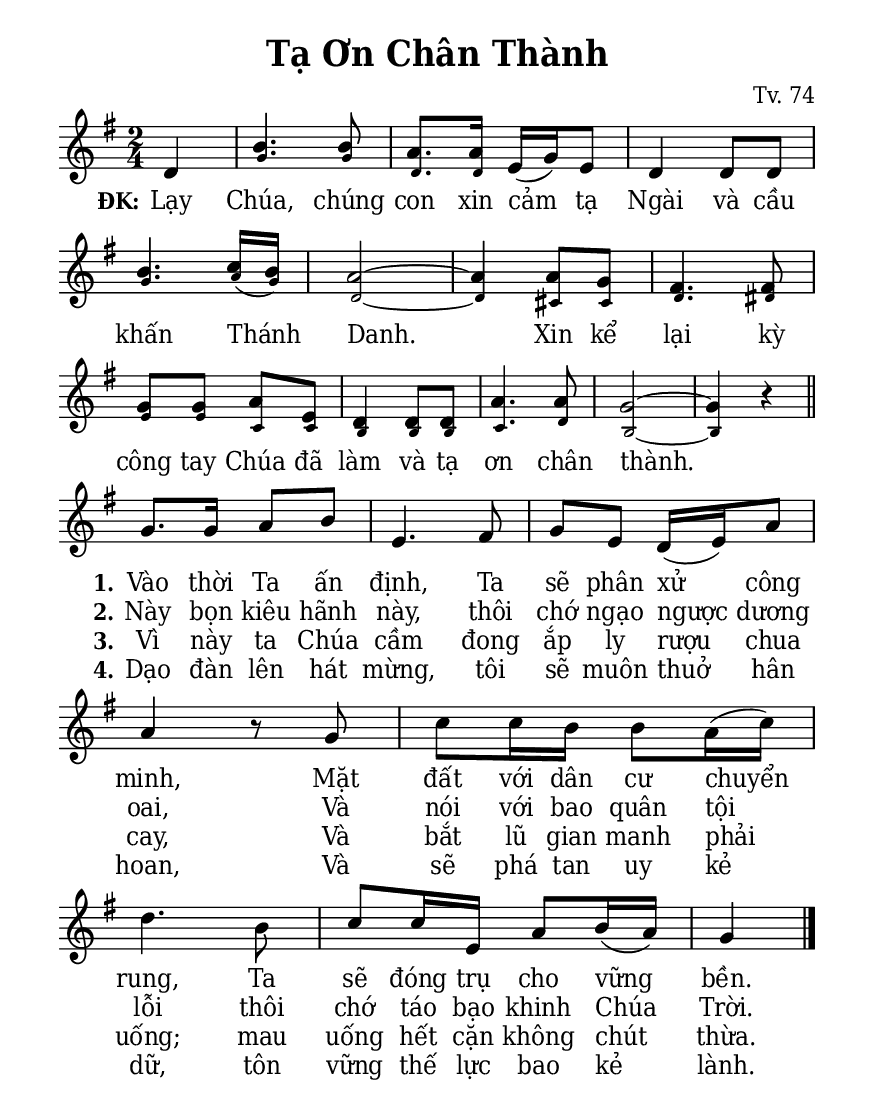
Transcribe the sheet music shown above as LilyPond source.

% Cài đặt chung\
\version "2.22.1"
\include "english.ly"

\header {
  title = "Tạ Ơn Chân Thành"
  composer = "Tv. 74"
  %arranger = "Lm. Kim Long"
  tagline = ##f
}

% Nhạc phiên khúc
nhacPhienKhucSop = \relative c' {
  \partial 4 d4 |
  b'4. b8 |
  a8. a16 e (g) e8 |
  d4 d8 d |
  b'4. c16 (b) |
  a2 ~ |
  a4 a8 g |
  fs4. fs8 |
  g g a e |
  d4 d8 d |
  a'4. a8 |
  g2 ~ |
  g4 r \bar "||"
  
  g8. g16 a8 b |
  e,4. fs8 |
  g e d16 (e) a8 |
  a4 r8 g |
  c c16 b b8 a16 (c) |
  d4. b8 |
  c c16 e, a8 b16 (a) |
  g4 \bar "|."
}

nhacPhienKhucAlto = \relative c' {
  d4 |
  g4. g8 |
  d8. d16 e (g) e8 |
  d4 d8 d |
  g4. a16 (g) |
  d2 ~ |
  d4 cs8 cs |
  d4. ds8 |
  e e c c |
  b4 b8 b |
  c4. d8 |
  b2 ~ |
  b4 r
}

% Lời phiên khúc
loiPhienKhucSop = \lyrics {
  \set stanza = "ĐK:"
  Lạy Chúa, chúng con xin cảm tạ Ngài
  và cầu khấn Thánh Danh.
  Xin kể lại kỳ công tay Chúa đã làm
  và tạ ơn chân thành.
  <<
    {
      \set stanza = "1."
      Vào thời Ta ấn định,
      Ta sẽ phân xử công minh,
      Mặt đất với dân cư chuyển rung,
      Ta sẽ đóng trụ cho vững bền.
    }
    \new Lyrics {
	    \set associatedVoice = "beSop"
	    \set stanza = "2."
	    Này bọn kiêu hãnh này,
	    thôi chớ ngạo ngược dương oai,
	    Và nói với bao quân tội lỗi
	    thôi chớ táo bạo khinh Chúa Trời.
    }
    \new Lyrics {
	    \set associatedVoice = "beSop"
	    \set stanza = "3."
	    Vì này ta Chúa cầm đong ắp ly rượu chua cay,
	    Và bắt lũ gian manh phải uống;
	    mau uống hết cặn không chút thừa.
    }
    \new Lyrics {
	    \set associatedVoice = "beSop"
	    \set stanza = "4."
	    Dạo đàn lên hát mừng,
	    tôi sẽ muôn thuở hân hoan,
	    Và sẽ phá tan uy kẻ dữ,
	    tôn vững thế lực bao kẻ lành.
    }
  >>
}

% Dàn trang
\paper {
  #(set-paper-size "a5")
  top-margin = 10\mm
  bottom-margin = 10\mm
  left-margin = 10\mm
  right-margin = 10\mm
  indent = #0
  #(define fonts
	 (make-pango-font-tree "Deja Vu Serif Condensed"
	 		       "Deja Vu Serif Condensed"
			       "Deja Vu Serif Condensed"
			       (/ 20 20)))
  print-page-number = ##f
  %page-count = #1
}

TongNhip = {
  \key g \major \time 2/4
  \set Timing.beamExceptions = #'()
  \set Timing.baseMoment = #(ly:make-moment 1/4)
}

% Đổi kích thước nốt cho bè phụ
notBePhu =
#(define-music-function (font-size music) (number? ly:music?)
   (for-some-music
     (lambda (m)
       (if (music-is-of-type? m 'rhythmic-event)
           (begin
             (set! (ly:music-property m 'tweaks)
                   (cons `(font-size . ,font-size)
                         (ly:music-property m 'tweaks)))
             #t)
           #f))
     music)
   music)

\score {
  \new ChoirStaff <<
    \new Staff \with {
        \consists "Merge_rests_engraver"
        printPartCombineTexts = ##f
      }
      <<
      \new Voice \TongNhip \partCombine 
        \nhacPhienKhucSop
        \notBePhu -3 { \nhacPhienKhucAlto }
      \new NullVoice = beSop \nhacPhienKhucSop
      \new Lyrics \lyricsto beSop \loiPhienKhucSop
      >>
  >>
  \layout {
    %\override Staff.TimeSignature.transparent = ##t
    \override Lyrics.LyricSpace.minimum-distance = #0.8
    \override Score.BarNumber.break-visibility = ##(#f #f #f)
    \override Score.SpacingSpanner.uniform-stretching = ##t
  } 
}
